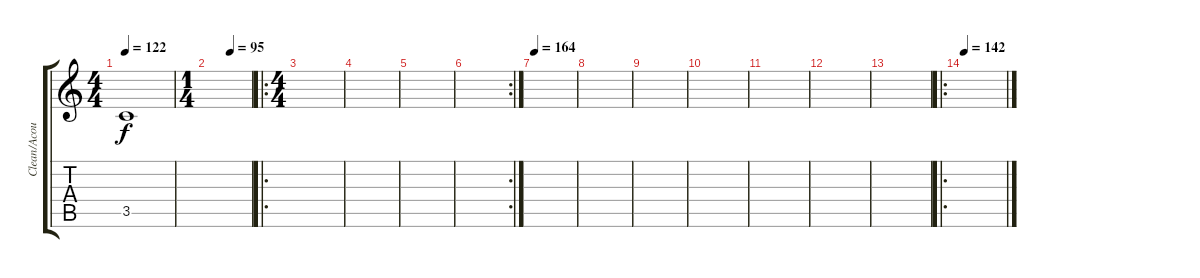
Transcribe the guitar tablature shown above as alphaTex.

\track ("Clean/Acoustic guitar" "Clean/Acou") {instrument acousticguitarsteel}
\staff {score tabs}
\tuning (E4 B3 G3 D3 A2 E2) {hide}
\ts (4 4)
\tempo 122
\clef g2
\ks c
3.5{t}.1{dy f} |
\ts (1 4)
\tempo (95 0.5)
|
\ro
\ts (4 4)
|
|
|
\rc 2
|
\tempo 164
|
|
|
|
|
|
|
\ro
\tempo 142
